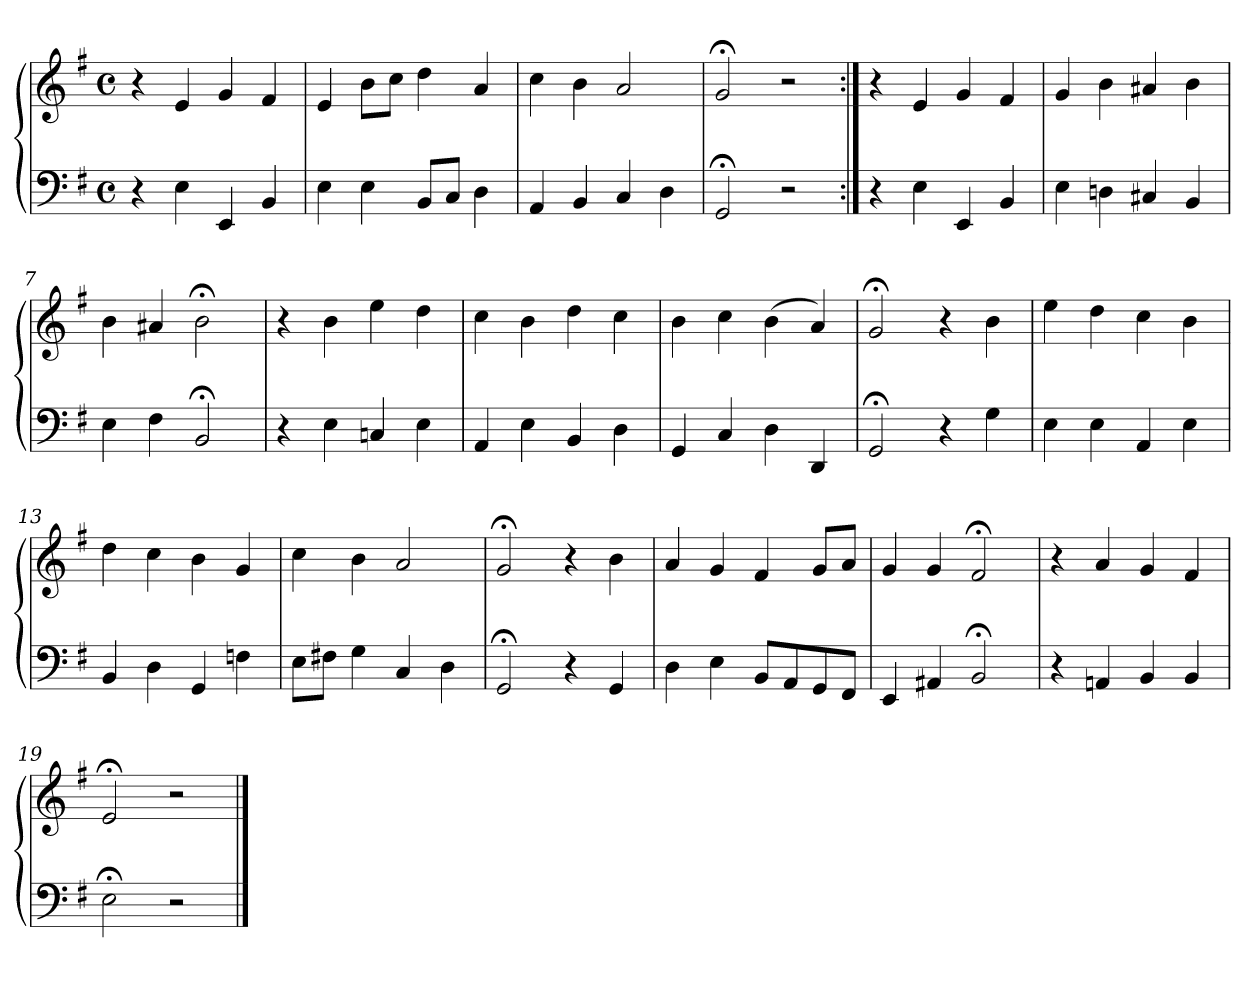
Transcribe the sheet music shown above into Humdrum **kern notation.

**kern	**kern
*part1	*part1
*staff2	*staff1
*clefF4	*clefG2
*k[f#]	*k[f#]
*M4/4	*M4/4
*met(c)	*met(c)
=1	=1
4r	4r
4E	4e
4EE	4g
4BB	4f#
=2	=2
4E	4e
4E	8bL
.	8ccJ
8BBL	4dd
8CJ	.
4D	4a
=3	=3
4AA	4cc
4BB	4b
4C	2a
4D	.
=4	=4
2GG;<	2g;<
2r	2r
=5:|!	=5:|!
4r	4r
4E	4e
4EE	4g
4BB	4f#
=6	=6
4E	4g
4Dn	4b
4C#X	4a#X
4BB	4b
=7	=7
4E	4b
4F#	4a#X
2BB;<	2b;<
!!LO:LB:g=z
=8	=8
4r	4r
4E	4b
4Cn	4ee
4E	4dd
=9	=9
4AA	4cc
4E	4b
4BB	4dd
4D	4cc
=10	=10
4GG	4b
4C	4cc
4D	(4b
4DD	4a)
=11	=11
2GG;<	2g;<
4r	4r
4G	4b
=12	=12
4E	4ee
4E	4dd
4AA	4cc
4E	4b
=13	=13
4BB	4dd
4D	4cc
4GG	4b
4Fn	4g
=14	=14
8EL	4cc
8F#XJ	.
4G	4b
4C	2a
4D	.
=15	=15
2GG;<	2g;<
4r	4r
4GG	4b
!!LO:LB:g=z
=16	=16
4D	4a
4E	4g
8BBL	4f#
8AA	.
8GG	8gL
8FF#J	8aJ
=17	=17
4EE	4g
4AA#X	4g
2BB;<	2f#;<
=18	=18
4r	4r
4AAn	4a
4BB	4g
4BB	4f#
=19	=19
2E;<	2e;<
2r	2r
==	==
*-	*-
